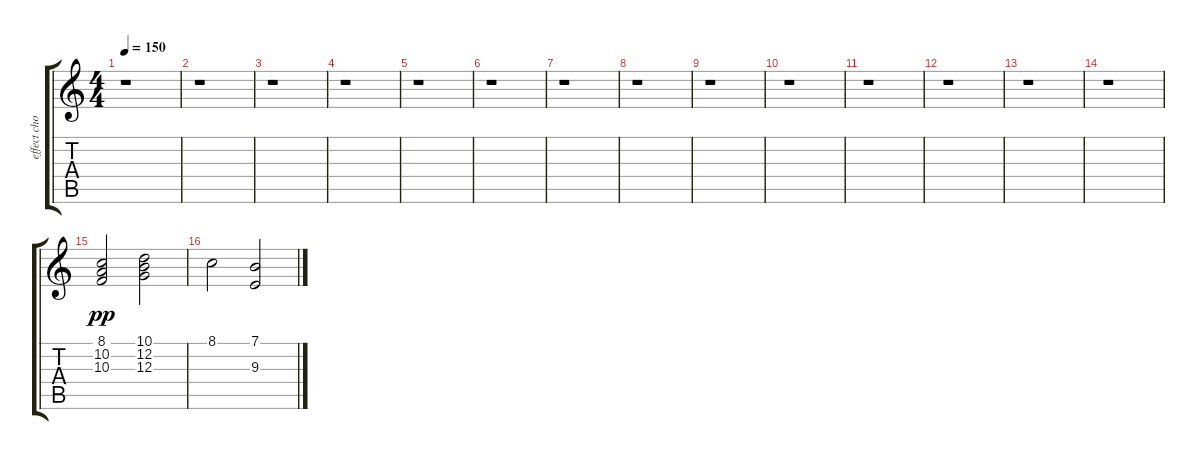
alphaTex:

\track ("effect chorus" "effect cho") {instrument fx5brightness}
\staff {score tabs}
\tuning (E4 B3 G3 D3 A2 E2) {hide}
\ts (4 4)
\tempo 150
\clef g2
\ks c
r.1{dy pp} |
r.1 |
r.1 |
r.1 |
r.1 |
r.1 |
r.1 |
r.1 |
r.1 |
r.1 |
r.1 |
r.1 |
r.1 |
r.1 |
(8.1 10.2 10.3).2 (10.1 12.2 12.3).2 |
8.1.2 (7.1 9.3).2
